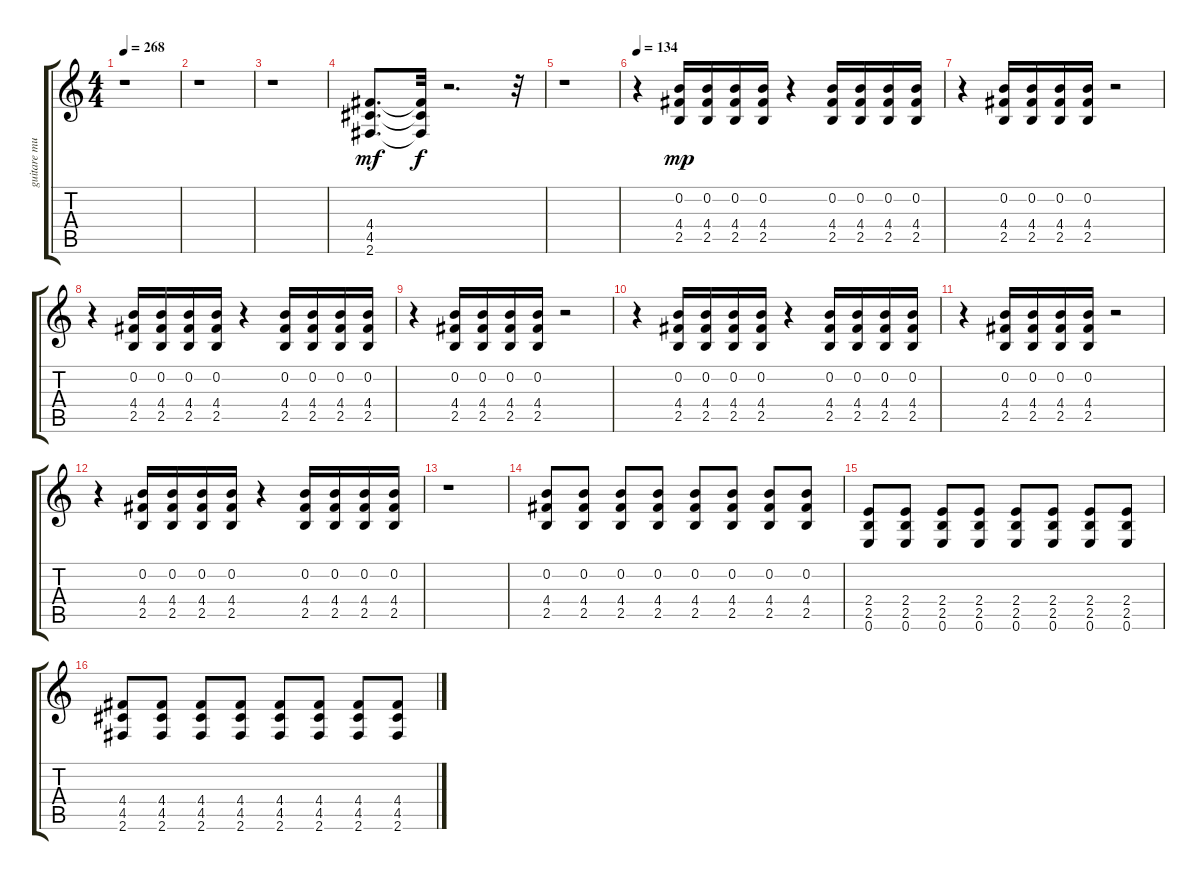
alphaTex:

\track ("guitare muted" "guitare mu") {instrument electricguitarmuted}
\staff {score tabs}
\tuning (E4 B3 G3 D3 A2 E2) {hide}
\ts (4 4)
\tempo 268
\clef g2
\ks c
r.1{dy mf} |
r.1 |
r.1 |
(4.4 4.5 2.6).8{d} (4.4{t} 4.5{t} 2.6{t}).32{dy f} r.2{d} r.32 |
r.1 |
\tempo 134
r.4 (0.2 4.4 2.5).16{dy mp} (0.2 4.4 2.5).16 (0.2 4.4 2.5).16 (0.2 4.4 2.5).16 r.4 (0.2 4.4 2.5).16 (0.2 4.4 2.5).16 (0.2 4.4 2.5).16 (0.2 4.4 2.5).16 |
r.4 (0.2 4.4 2.5).16 (0.2 4.4 2.5).16 (0.2 4.4 2.5).16 (0.2 4.4 2.5).16 r.2 |
r.4 (0.2 4.4 2.5).16 (0.2 4.4 2.5).16 (0.2 4.4 2.5).16 (0.2 4.4 2.5).16 r.4 (0.2 4.4 2.5).16 (0.2 4.4 2.5).16 (0.2 4.4 2.5).16 (0.2 4.4 2.5).16 |
r.4 (0.2 4.4 2.5).16 (0.2 4.4 2.5).16 (0.2 4.4 2.5).16 (0.2 4.4 2.5).16 r.2 |
r.4 (0.2 4.4 2.5).16 (0.2 4.4 2.5).16 (0.2 4.4 2.5).16 (0.2 4.4 2.5).16 r.4 (0.2 4.4 2.5).16 (0.2 4.4 2.5).16 (0.2 4.4 2.5).16 (0.2 4.4 2.5).16 |
r.4 (0.2 4.4 2.5).16 (0.2 4.4 2.5).16 (0.2 4.4 2.5).16 (0.2 4.4 2.5).16 r.2 |
r.4 (0.2 4.4 2.5).16 (0.2 4.4 2.5).16 (0.2 4.4 2.5).16 (0.2 4.4 2.5).16 r.4 (0.2 4.4 2.5).16 (0.2 4.4 2.5).16 (0.2 4.4 2.5).16 (0.2 4.4 2.5).16 |
r.1 |
(0.2 4.4 2.5).8 (0.2 4.4 2.5).8 (0.2 4.4 2.5).8 (0.2 4.4 2.5).8 (0.2 4.4 2.5).8 (0.2 4.4 2.5).8 (0.2 4.4 2.5).8 (0.2 4.4 2.5).8 |
(2.4 2.5 0.6).8 (2.4 2.5 0.6).8 (2.4 2.5 0.6).8 (2.4 2.5 0.6).8 (2.4 2.5 0.6).8 (2.4 2.5 0.6).8 (2.4 2.5 0.6).8 (2.4 2.5 0.6).8 |
(4.4 4.5 2.6).8 (4.4 4.5 2.6).8 (4.4 4.5 2.6).8 (4.4 4.5 2.6).8 (4.4 4.5 2.6).8 (4.4 4.5 2.6).8 (4.4 4.5 2.6).8 (4.4 4.5 2.6).8
